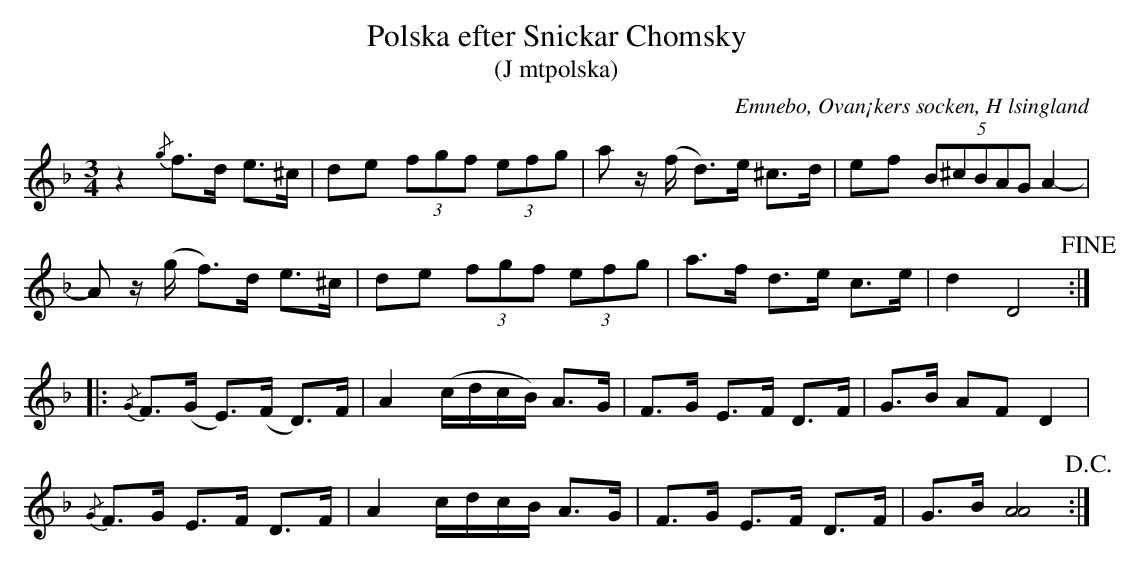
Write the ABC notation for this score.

X:1
T: Polska efter Snickar Chomsky
T: (J mtpolska)
O: Emnebo, Ovan¡kers socken, H lsingland
M: 3/4
L: 1/16
K: Dm
z4 {/g}f2>d2 e2>^c2 | d2e2 (3f2g2f2 (3e2f2g2 | a2 z(f d2)>e2 ^c2>d2 | e2f2 (5:2B2^c2B2A2G2 A4- |
A2 z(g f2)>d2     e2>^c2 | d2e2 (3f2g2f2 (3e2f2g2 | a2>f2 d2>e2 c2>e2 | d4   D8 !fine! ::
{/G}F2>(G2 E2>)(F2 D2>)F2 | A4 (cdcB) A2>G2 | F2>G2 E2>F2 D2>F2 | G2>B2 A2F2  D4      |
{/G}F2>G2  E2>F2   D2>F2  | A4  cdcB  A2>G2 | F2>G2 E2>F2 D2>F2 | G2>B2 [AA]8 !D.C.! :|
